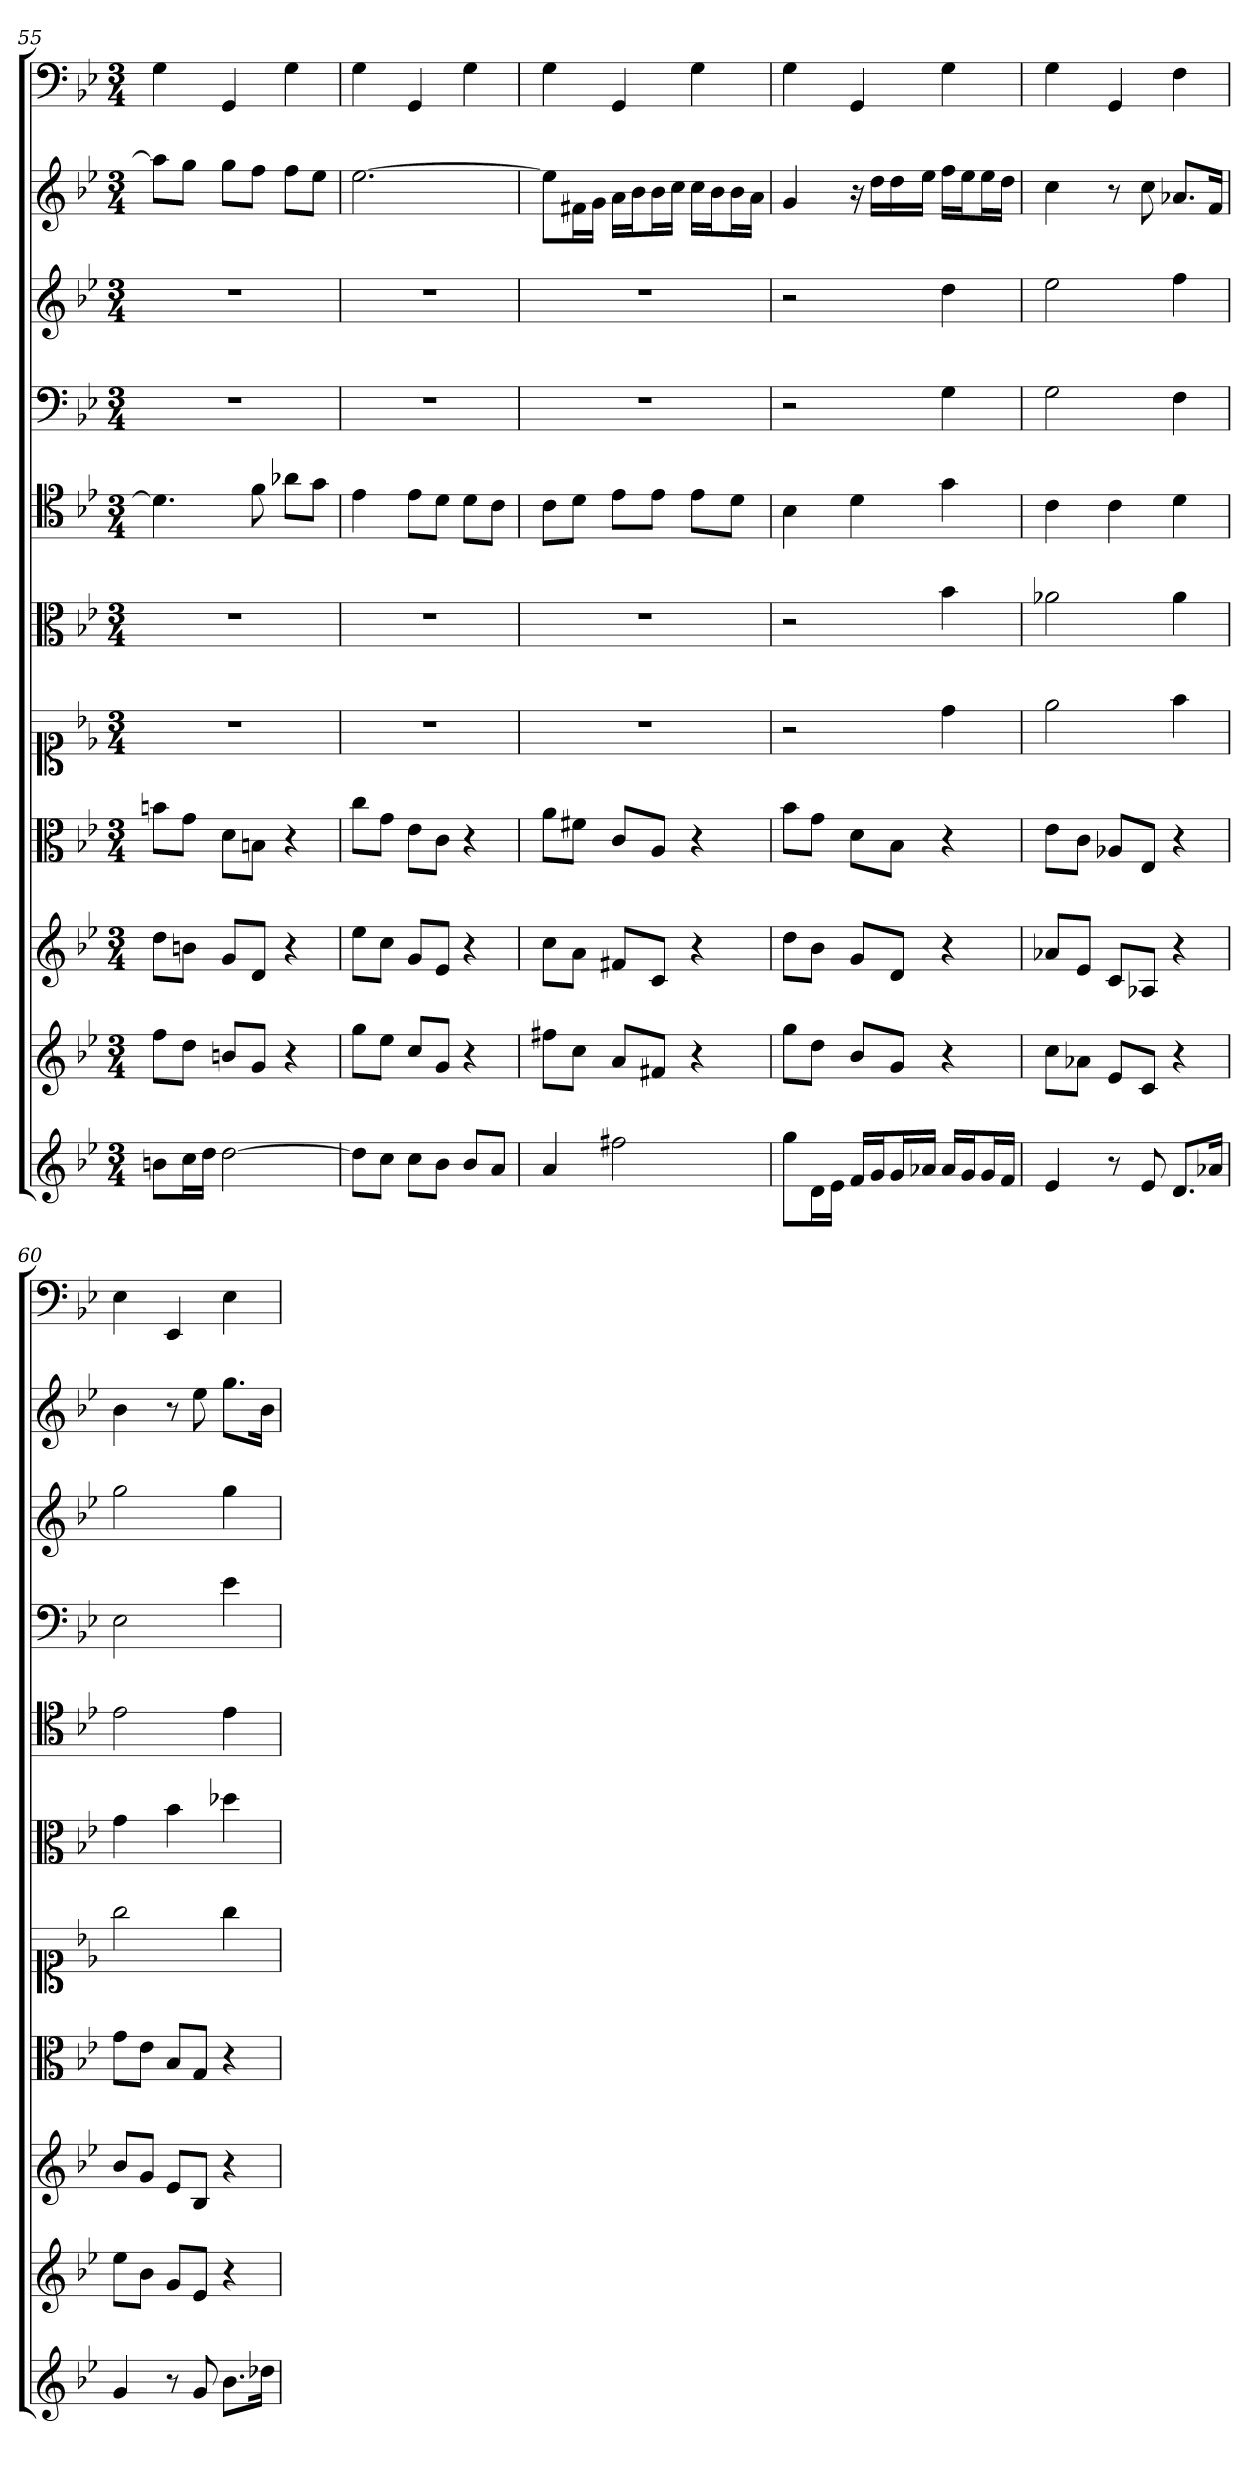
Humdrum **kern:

**kern	**kern	**kern	**kern	**kern	**kern	**kern	**kern	**kern	**kern	**kern
*part11	*part10	*part9	*part8	*part7	*part6	*part5	*part4	*part3	*part2	*part1
*staff11	*staff10	*staff9	*staff8	*staff7	*staff6	*staff5	*staff4	*staff3	*staff2	*staff1
*	*	*	*clefC3	*clefC1	*clefC3	*clefC4	*clefF4	*	*	*clefF4
*k[b-e-]	*k[b-e-]	*k[b-e-]	*k[b-e-]	*k[b-e-]	*k[b-e-]	*k[b-e-]	*k[b-e-]	*k[b-e-]	*k[b-e-]	*k[b-e-]
*g:	*g:	*g:	*g:	*g:	*g:	*g:	*g:	*g:	*g:	*g:
*M3/4	*M3/4	*M3/4	*M3/4	*M3/4	*M3/4	*M3/4	*M3/4	*M3/4	*M3/4	*M3/4
=55	=55	=55	=55	=55	=55	=55	=55	=55	=55	=55
8bnL	8ffL	8ddL	8bn\L	2.r	2.r	4.d]	2.r	2.r	8aa-L]	4G
16ccL	8ddJ	8bnJ	8g\J	.	.	.	.	.	8ggJ	.
16ddJJ	.	.	.	.	.	.	.	.	.	.
[2dd	8bnL	8gL	8d\L	.	.	.	.	.	8ggL	4GG
.	8gJ	8dJ	8Bn\J	.	.	8f	.	.	8ffJ	.
.	4r	4r	4r	.	.	8a-X\L	.	.	8ffL	4G
.	.	.	.	.	.	8g\J	.	.	8ee-J	.
=56	=56	=56	=56	=56	=56	=56	=56	=56	=56	=56
8ddL]	8ggL	8ee-L	8cc\L	2.r	2.r	4e-	2.r	2.r	[2.ee-	4G
8ccJ	8ee-J	8ccJ	8g\J	.	.	.	.	.	.	.
8ccL	8ccL	8gL	8e-\L	.	.	8e-\L	.	.	.	4GG
8b-J	8gJ	8e-J	8c\J	.	.	8d\J	.	.	.	.
8b-L	4r	4r	4r	.	.	8d\L	.	.	.	4G
8aJ	.	.	.	.	.	8c\J	.	.	.	.
=57	=57	=57	=57	=57	=57	=57	=57	=57	=57	=57
4a	8ff#XL	8ccL	8a\L	2.r	2.r	8c\L	2.r	2.r	8ee-L]	4G
.	8ccJ	8aJ	8f#X\J	.	.	8d\J	.	.	16f#XL	.
.	.	.	.	.	.	.	.	.	16gJJ	.
2ff#X	8aL	8f#XL	8c/L	.	.	8e-\L	.	.	16aLL	4GG
.	.	.	.	.	.	.	.	.	16b-J	.
.	8f#XJ	8cJ	8A/J	.	.	8e-\J	.	.	16b-L	.
.	.	.	.	.	.	.	.	.	16ccJJ	.
.	4r	4r	4r	.	.	8e-\L	.	.	16ccLL	4G
.	.	.	.	.	.	.	.	.	16b-J	.
.	.	.	.	.	.	8d\J	.	.	16b-L	.
.	.	.	.	.	.	.	.	.	16aJJ	.
=58	=58	=58	=58	=58	=58	=58	=58	=58	=58	=58
8ggL	8ggL	8ddL	8b-\L	2r	2r	4B-	2r	2r	4g	4G
16dL	8ddJ	8b-J	8g\J	.	.	.	.	.	.	.
16e-JJ	.	.	.	.	.	.	.	.	.	.
16fLL	8b-L	8gL	8d\L	.	.	4d	.	.	16r	4GG
16gJ	.	.	.	.	.	.	.	.	16ddLL	.
16gL	8gJ	8dJ	8B-\J	.	.	.	.	.	16dd	.
16a-XJJ	.	.	.	.	.	.	.	.	16ee-JJ	.
16a-LL	4r	4r	4r	4dd	4b-	4g	4G	4dd	16ffLL	4G
16gJ	.	.	.	.	.	.	.	.	16ee-J	.
16gL	.	.	.	.	.	.	.	.	16ee-L	.
16fJJ	.	.	.	.	.	.	.	.	16ddJJ	.
=59	=59	=59	=59	=59	=59	=59	=59	=59	=59	=59
4e-	8ccL	8a-XL	8e-\L	2ee-	2a-X	4c	2G	2ee-	4cc	4G
.	8a-XJ	8e-J	8c\J	.	.	.	.	.	.	.
8r	8e-L	8cL	8A-X/L	.	.	4c	.	.	8r	4GG
8e-	8cJ	8A-XJ	8E-/J	.	.	.	.	.	8cc	.
8.dL	4r	4r	4r	4ff	4a-	4d	4F	4ff	8.a-XL	4F
16a-XJk	.	.	.	.	.	.	.	.	16fJk	.
=60	=60	=60	=60	=60	=60	=60	=60	=60	=60	=60
4g	8ee-L	8b-L	8g\L	2gg	4g	2e-	2E-	2gg	4b-	4E-
.	8b-J	8gJ	8e-\J	.	.	.	.	.	.	.
8r	8gL	8e-L	8B-/L	.	4b-	.	.	.	8r	4EE-
8g	8e-J	8B-J	8G/J	.	.	.	.	.	8ee-	.
8.b-L	4r	4r	4r	4gg	4dd-X	4e-	4e-	4gg	8.ggL	4E-
16dd-XJk	.	.	.	.	.	.	.	.	16b-Jk	.
=	=	=	=	=	=	=	=	=	=	=
*-	*-	*-	*-	*-	*-	*-	*-	*-	*-	*-
